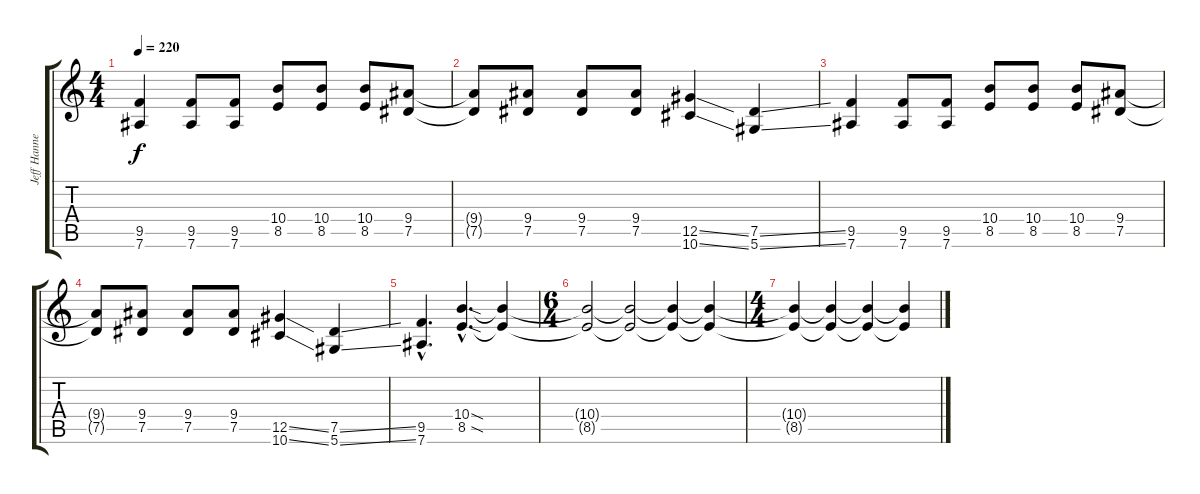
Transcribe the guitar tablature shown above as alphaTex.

\track ("Jeff Hanneman" "Jeff Hanne") {instrument distortionguitar}
\staff {score tabs}
\tuning (Eb4 Bb3 Gb3 Db3 Ab2 Eb2) {hide}
\ts (4 4)
\tempo 220
\clef g2
\ks c
(9.5 7.6).4{dy f} (9.5 7.6).8 (9.5 7.6).8 (10.4 8.5).8 (10.4 8.5).8 (10.4 8.5).8 (9.4 7.5).8 |
(9.4{t} 7.5{t}).8 (9.4 7.5).8 (9.4 7.5).8 (9.4 7.5).8 (12.5{ss} 10.6{ss}).4 (7.5{ss} 5.6{ss}).4 |
(9.5 7.6).4 (9.5 7.6).8 (9.5 7.6).8 (10.4 8.5).8 (10.4 8.5).8 (10.4 8.5).8 (9.4 7.5).8 |
(9.4{t} 7.5{t}).8 (9.4 7.5).8 (9.4 7.5).8 (9.4 7.5).8 (12.5{ss} 10.6{ss}).4 (7.5{ss} 5.6{ss}).4 |
(9.5{hac} 7.6{hac}).4{d} (10.4{sod hac} 8.5{sod hac}).4{d} (10.4{t} 8.5{t}).4 |
\ts (6 4)
(10.4{t} 8.5{t}).2 (10.4{t} 8.5{t}).2 (10.4{t} 8.5{t}).4 (10.4{t} 8.5{t}).4 |
\ts (4 4)
(10.4{t} 8.5{t}).4 (10.4{t} 8.5{t}).4 (10.4{t} 8.5{t}).4 (10.4{t} 8.5{t}).4
